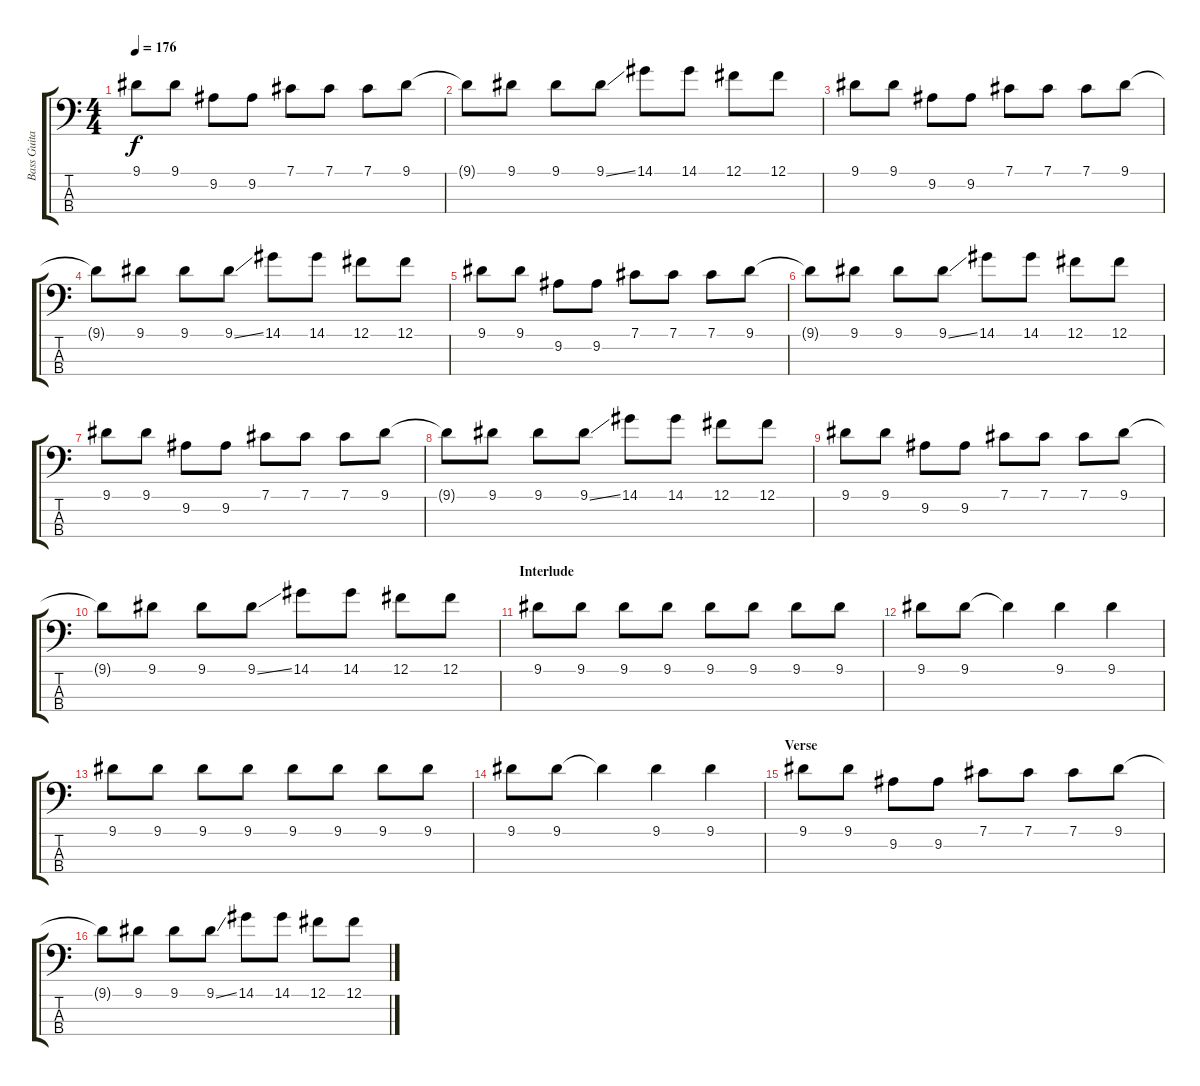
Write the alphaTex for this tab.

\track ("Bass Guitar ----- Adam Clayton" "Bass Guita") {instrument electricbassfinger}
\staff {score tabs}
\tuning (Gb2 Db2 Ab1 Eb1) {hide}
\ts (4 4)
\tempo 176
\clef f4
\ks c
9.1.8{dy f} 9.1.8 9.2.8 9.2.8 7.1.8 7.1.8 7.1.8 9.1.8 |
9.1{t}.8 9.1.8 9.1.8 9.1{ss}.8 14.1.8 14.1.8 12.1.8 12.1.8 |
9.1.8 9.1.8 9.2.8 9.2.8 7.1.8 7.1.8 7.1.8 9.1.8 |
9.1{t}.8 9.1.8 9.1.8 9.1{ss}.8 14.1.8 14.1.8 12.1.8 12.1.8 |
9.1.8 9.1.8 9.2.8 9.2.8 7.1.8 7.1.8 7.1.8 9.1.8 |
9.1{t}.8 9.1.8 9.1.8 9.1{ss}.8 14.1.8 14.1.8 12.1.8 12.1.8 |
9.1.8 9.1.8 9.2.8 9.2.8 7.1.8 7.1.8 7.1.8 9.1.8 |
9.1{t}.8 9.1.8 9.1.8 9.1{ss}.8 14.1.8 14.1.8 12.1.8 12.1.8 |
9.1.8 9.1.8 9.2.8 9.2.8 7.1.8 7.1.8 7.1.8 9.1.8 |
9.1{t}.8 9.1.8 9.1.8 9.1{ss}.8 14.1.8 14.1.8 12.1.8 12.1.8 |
\section ("" "Interlude")
9.1.8 9.1.8 9.1.8 9.1.8 9.1.8 9.1.8 9.1.8 9.1.8 |
9.1.8 9.1.8 9.1{t}.4 9.1.4 9.1.4 |
9.1.8 9.1.8 9.1.8 9.1.8 9.1.8 9.1.8 9.1.8 9.1.8 |
9.1.8 9.1.8 9.1{t}.4 9.1.4 9.1.4 |
\section ("" "Verse")
9.1.8 9.1.8 9.2.8 9.2.8 7.1.8 7.1.8 7.1.8 9.1.8 |
9.1{t}.8 9.1.8 9.1.8 9.1{ss}.8 14.1.8 14.1.8 12.1.8 12.1.8
